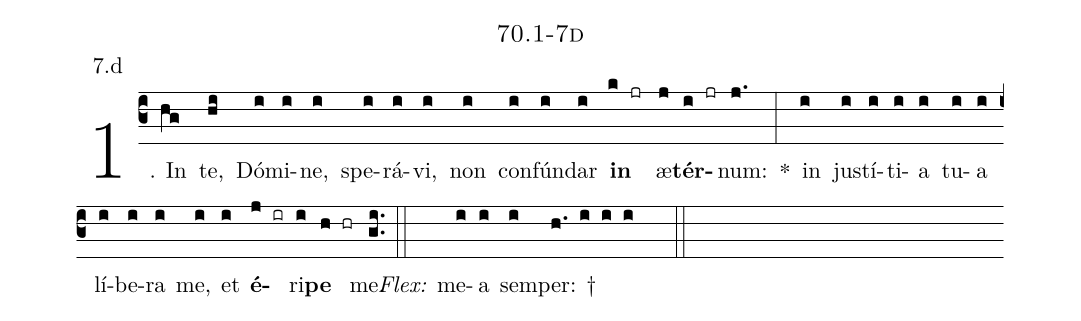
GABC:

name: 70.1-7d;
annotation: 7.d;
%%
(c3)1. In(hg) te,(hi) Dó(i)mi(i)ne,(i) spe(i)rá(i)vi,(i) non(i) con(i)fún(i)dar(i) <b>in</b>(k jr) æ(j)<b>tér</b>(i jr)num:(j.) *(:) in(i) jus(i)tí(i)ti(i)a(i) tu(i)a(i) lí(i)be(i)ra(i) me,(i) et(i) <b>é</b>(j ir)ri(i)<b>pe</b>(h hr) me.(gi..) (::)
<i>Flex:</i>()  me(i)a(i) sem(i)per: †(h. i i i  ::)
